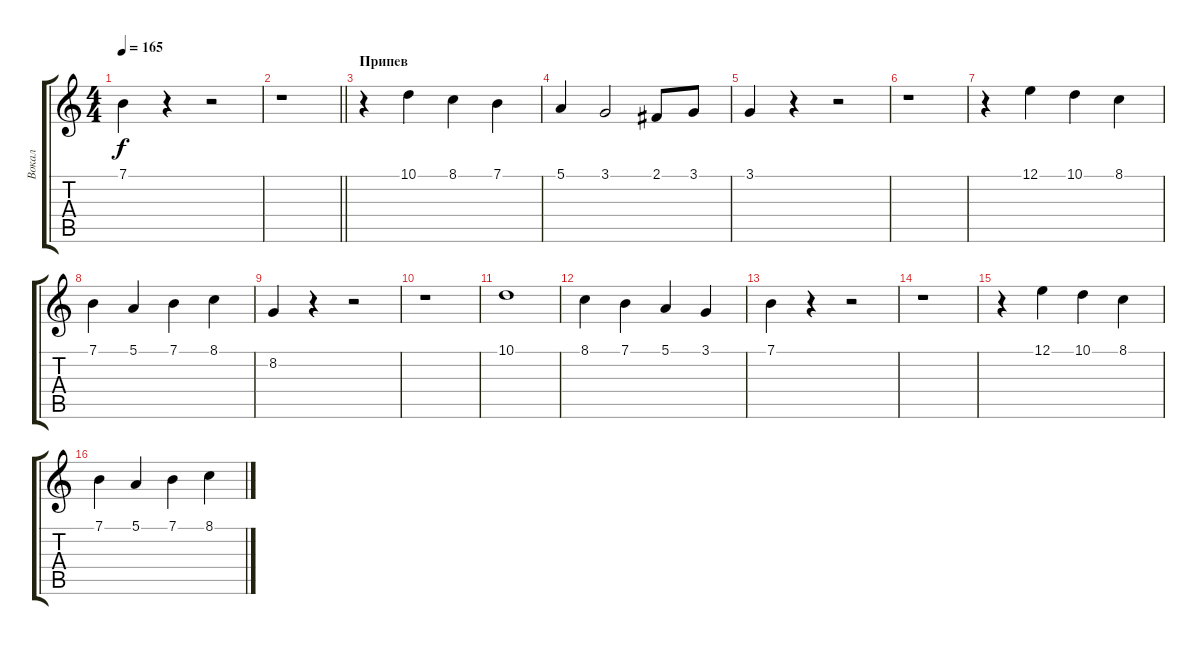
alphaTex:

\track ("Вокал" "Вокал") {instrument flute}
\staff {score tabs}
\tuning (E4 B3 G3 D3 A2 E2) {hide}
\ts (4 4)
\tempo 165
\clef g2
\ks c
7.1{t}.4{dy f} r.4 r.2 |
\barLineRight lightlight
r.1 |
\section ("" "Припев")
r.4 10.1.4 8.1.4 7.1.4 |
5.1.4 3.1.2 2.1.8 3.1.8 |
3.1.4 r.4 r.2 |
r.1 |
r.4 12.1.4 10.1.4 8.1.4 |
7.1.4 5.1.4 7.1.4 8.1.4 |
8.2.4 r.4 r.2 |
r.1 |
10.1.1 |
8.1.4 7.1.4 5.1.4 3.1.4 |
7.1.4 r.4 r.2 |
r.1 |
r.4 12.1.4 10.1.4 8.1.4 |
7.1.4 5.1.4 7.1.4 8.1.4
